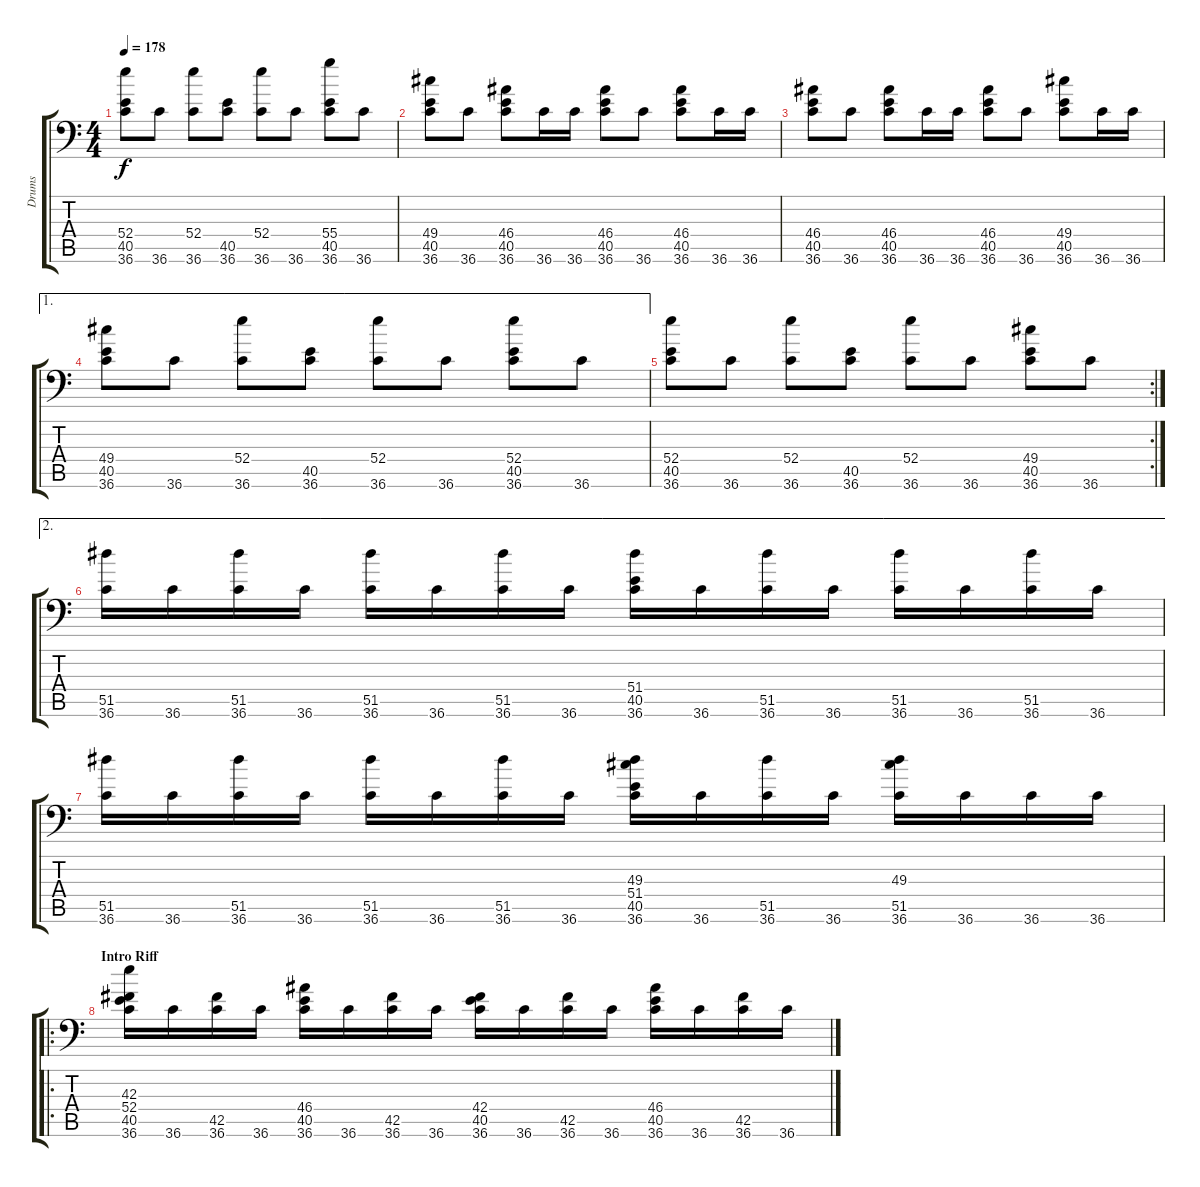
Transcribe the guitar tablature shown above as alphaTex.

\track ("Drums" "Drums") {instrument acousticgrandpiano}
\staff {score tabs}
\tuning (C-1 C-1 C-1 C-1 C-1 C-1) {hide}
\ts (4 4)
\tempo 178
\clef f4
\ks c
(52.4 40.5 36.6).8{dy f} 36.6.8 (52.4 36.6).8 (40.5 36.6).8 (52.4 36.6).8 36.6.8 (55.4 40.5 36.6).8 36.6.8 |
(49.4 40.5 36.6).8 36.6.8 (46.4 40.5 36.6).8 36.6.16 36.6.16 (46.4 40.5 36.6).8 36.6.8 (46.4 40.5 36.6).8 36.6.16 36.6.16 |
(46.4 40.5 36.6).8 36.6.8 (46.4 40.5 36.6).8 36.6.16 36.6.16 (46.4 40.5 36.6).8 36.6.8 (49.4 40.5 36.6).8 36.6.16 36.6.16 |
\ae 1
(49.4 40.5 36.6).8 36.6.8 (52.4 36.6).8 (40.5 36.6).8 (52.4 36.6).8 36.6.8 (52.4 40.5 36.6).8 36.6.8 |
\rc 2
(52.4 40.5 36.6).8 36.6.8 (52.4 36.6).8 (40.5 36.6).8 (52.4 36.6).8 36.6.8 (49.4 40.5 36.6).8 36.6.8 |
\ae 2
(51.5 36.6).16 36.6.16 (51.5 36.6).16 36.6.16 (51.5 36.6).16 36.6.16 (51.5 36.6).16 36.6.16 (51.4 40.5 36.6).16 36.6.16 (51.5 36.6).16 36.6.16 (51.5 36.6).16 36.6.16 (51.5 36.6).16 36.6.16 |
(51.5 36.6).16 36.6.16 (51.5 36.6).16 36.6.16 (51.5 36.6).16 36.6.16 (51.5 36.6).16 36.6.16 (49.3 51.4 40.5 36.6).16 36.6.16 (51.5 36.6).16 36.6.16 (49.3 51.5 36.6).16 36.6.16 36.6.16 36.6.16 |
\ro
\section ("" "Intro Riff")
(42.3 52.4 40.5 36.6).16 36.6.16 (42.5 36.6).16 36.6.16 (46.4 40.5 36.6).16 36.6.16 (42.5 36.6).16 36.6.16 (42.4 40.5 36.6).16 36.6.16 (42.5 36.6).16 36.6.16 (46.4 40.5 36.6).16 36.6.16 (42.5 36.6).16 36.6.16
